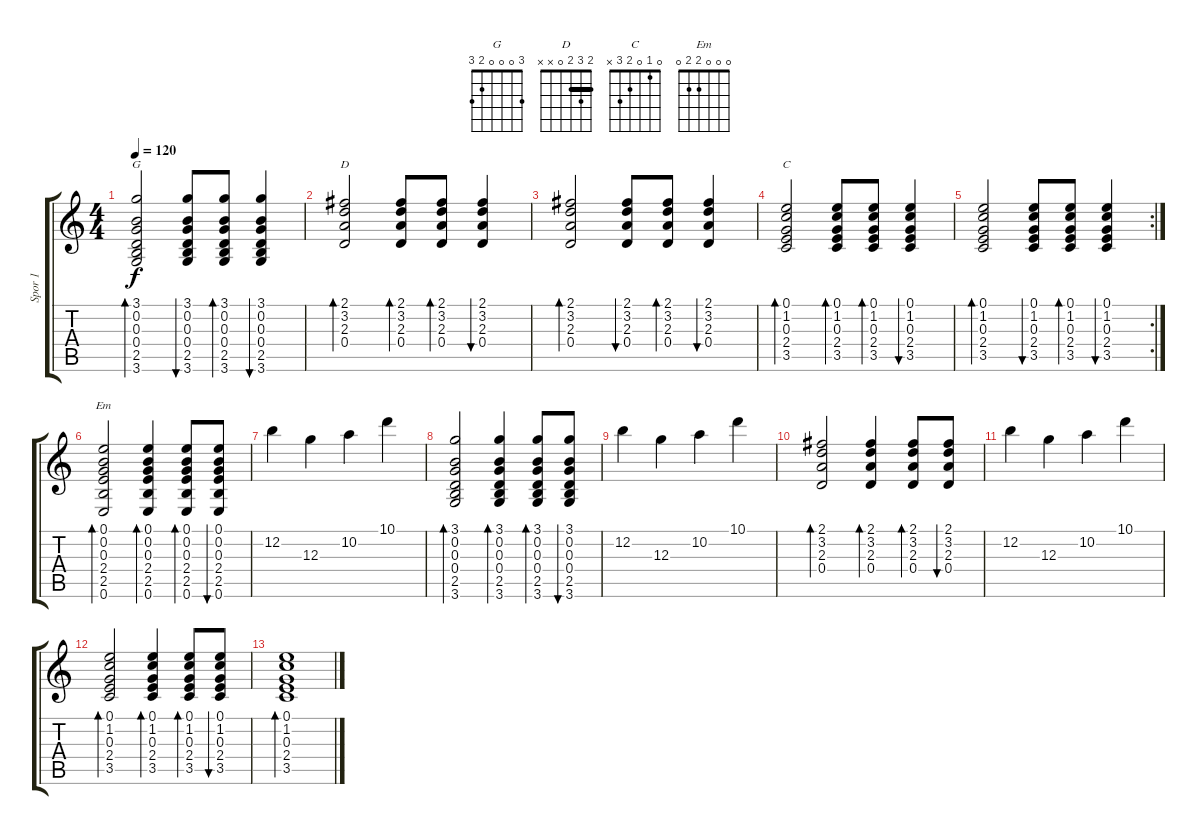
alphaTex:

\track ("Spor 1" "Spor 1") {instrument acousticguitarsteel}
\staff {score tabs}
\tuning (E4 B3 G3 D3 A2 E2) {hide}
\chord ("G" 3 0 0 0 2 3)
\chord ("D" 2 3 2 0 x x) {barre 2}
\chord ("C" 0 1 0 2 3 x)
\chord ("Em" 0 0 0 2 2 0)
\ts (4 4)
\tempo 120
\clef g2
\ks c
(3.1 0.2 0.3 0.4 2.5 3.6).2{bd 60 ch "G" dy f} (3.1 0.2 0.3 0.4 2.5 3.6).8{bu 60} (3.1 0.2 0.3 0.4 2.5 3.6).8{bd 60} (3.1 0.2 0.3 0.4 2.5 3.6).4{bu 60} |
(2.1 3.2 2.3 0.4).2{bd 60 ch "D"} (2.1 3.2 2.3 0.4).8{bd 60} (2.1 3.2 2.3 0.4).8{bd 60} (2.1 3.2 2.3 0.4).4{bu 60} |
(2.1 3.2 2.3 0.4).2{bd 60} (2.1 3.2 2.3 0.4).8{bu 60} (2.1 3.2 2.3 0.4).8{bd 60} (2.1 3.2 2.3 0.4).4{bu 60} |
(0.1 1.2 0.3 2.4 3.5).2{bd 60 ch "C"} (0.1 1.2 0.3 2.4 3.5).8{bd 60} (0.1 1.2 0.3 2.4 3.5).8{bd 60} (0.1 1.2 0.3 2.4 3.5).4{bu 60} |
\rc 2
(0.1 1.2 0.3 2.4 3.5).2{bd 60} (0.1 1.2 0.3 2.4 3.5).8{bu 60} (0.1 1.2 0.3 2.4 3.5).8{bd 60} (0.1 1.2 0.3 2.4 3.5).4{bu 60} |
(0.1 0.2 0.3 2.4 2.5 0.6).2{bd 60 ch "Em"} (0.1 0.2 0.3 2.4 2.5 0.6).4{bd 60} (0.1 0.2 0.3 2.4 2.5 0.6).8{bd 60} (0.1 0.2 0.3 2.4 2.5 0.6).8{bu 60} |
12.2.4 12.3.4 10.2.4 10.1.4 |
(3.1 0.2 0.3 0.4 2.5 3.6).2{bd 60} (3.1 0.2 0.3 0.4 2.5 3.6).4{bd 60} (3.1 0.2 0.3 0.4 2.5 3.6).8{bd 60} (3.1 0.2 0.3 0.4 2.5 3.6).8{bu 60} |
12.2.4 12.3.4 10.2.4 10.1.4 |
(2.1 3.2 2.3 0.4).2{bd 60} (2.1 3.2 2.3 0.4).4{bd 60} (2.1 3.2 2.3 0.4).8{bd 60} (2.1 3.2 2.3 0.4).8{bu 60} |
12.2.4 12.3.4 10.2.4 10.1.4 |
(0.1 1.2 0.3 2.4 3.5).2{bd 60} (0.1 1.2 0.3 2.4 3.5).4{bd 60} (0.1 1.2 0.3 2.4 3.5).8{bd 60} (0.1 1.2 0.3 2.4 3.5).8{bu 60} |
(0.1 1.2 0.3 2.4 3.5).1{bd 60}
